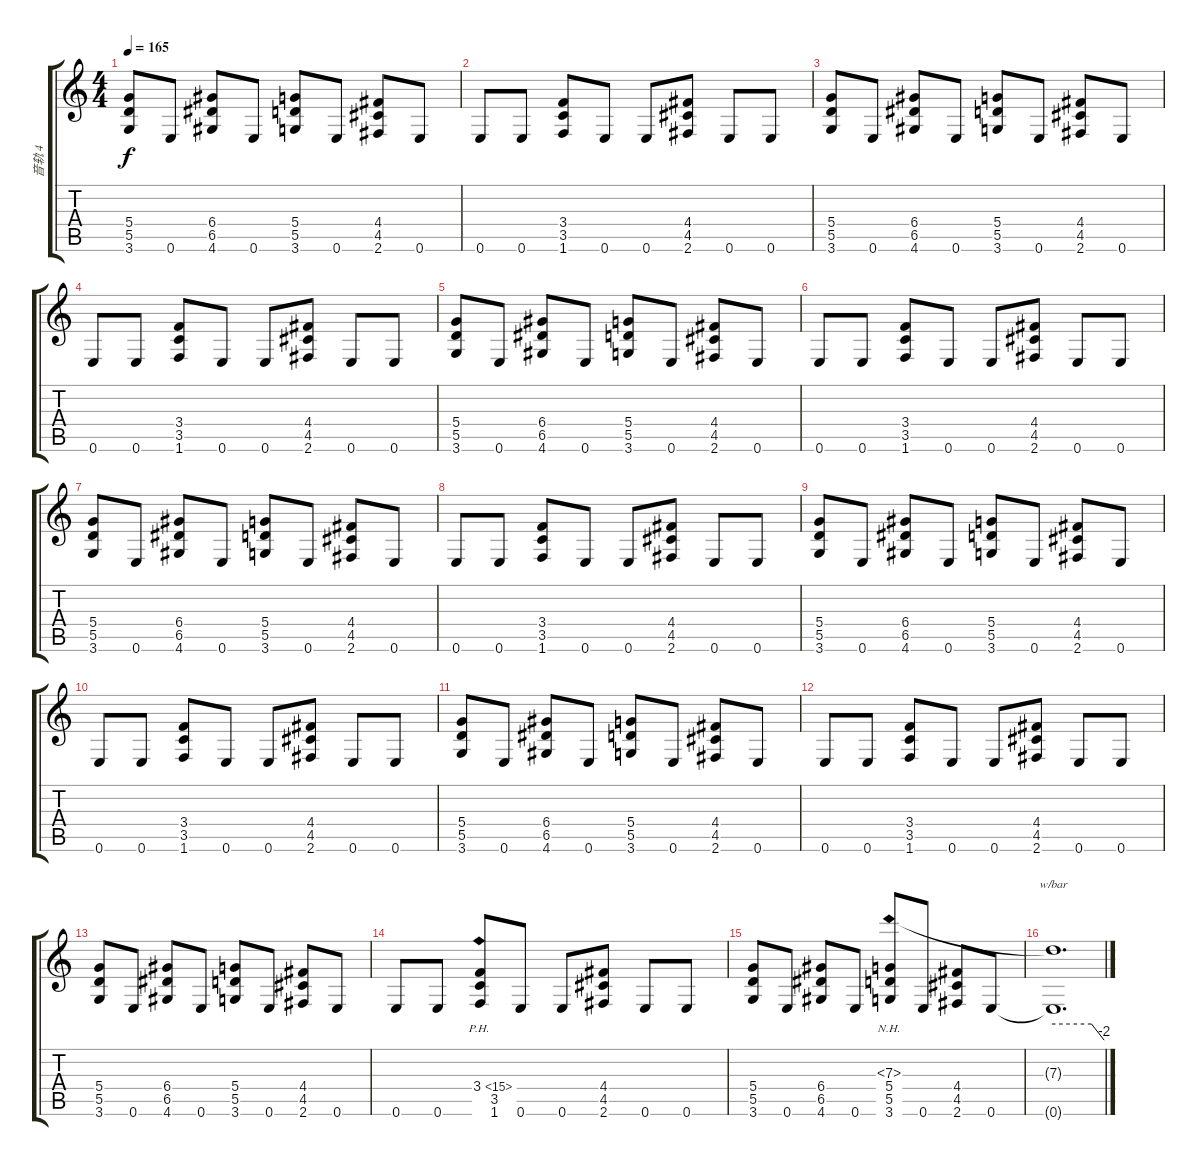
\track ("音轨 4" "音轨 4") {instrument acousticguitarsteel}
\staff {score tabs}
\tuning (E4 B3 G3 D3 A2 E2) {hide}
\ts (4 4)
\tempo 165
\clef g2
\ks c
(5.4 5.5 3.6).8{dy f} 0.6.8 (6.4 6.5 4.6).8 0.6.8 (5.4 5.5 3.6).8 0.6.8 (4.4 4.5 2.6).8 0.6.8 |
0.6.8 0.6.8 (3.4 3.5 1.6).8 0.6.8 0.6.8 (4.4 4.5 2.6).8 0.6.8 0.6.8 |
(5.4 5.5 3.6).8 0.6.8 (6.4 6.5 4.6).8 0.6.8 (5.4 5.5 3.6).8 0.6.8 (4.4 4.5 2.6).8 0.6.8 |
0.6.8 0.6.8 (3.4 3.5 1.6).8 0.6.8 0.6.8 (4.4 4.5 2.6).8 0.6.8 0.6.8 |
(5.4 5.5 3.6).8 0.6.8 (6.4 6.5 4.6).8 0.6.8 (5.4 5.5 3.6).8 0.6.8 (4.4 4.5 2.6).8 0.6.8 |
0.6.8 0.6.8 (3.4 3.5 1.6).8 0.6.8 0.6.8 (4.4 4.5 2.6).8 0.6.8 0.6.8 |
(5.4 5.5 3.6).8 0.6.8 (6.4 6.5 4.6).8 0.6.8 (5.4 5.5 3.6).8 0.6.8 (4.4 4.5 2.6).8 0.6.8 |
0.6.8 0.6.8 (3.4 3.5 1.6).8 0.6.8 0.6.8 (4.4 4.5 2.6).8 0.6.8 0.6.8 |
(5.4 5.5 3.6).8 0.6.8 (6.4 6.5 4.6).8 0.6.8 (5.4 5.5 3.6).8 0.6.8 (4.4 4.5 2.6).8 0.6.8{txt ""} |
0.6.8 0.6.8 (3.4 3.5 1.6).8 0.6.8 0.6.8 (4.4 4.5 2.6).8 0.6.8 0.6.8 |
(5.4 5.5 3.6).8 0.6.8 (6.4 6.5 4.6).8 0.6.8 (5.4 5.5 3.6).8 0.6.8 (4.4 4.5 2.6).8 0.6.8 |
0.6.8 0.6.8 (3.4 3.5 1.6).8 0.6.8 0.6.8 (4.4 4.5 2.6).8 0.6.8 0.6.8 |
(5.4 5.5 3.6).8 0.6.8 (6.4 6.5 4.6).8 0.6.8 (5.4 5.5 3.6).8 0.6.8 (4.4 4.5 2.6).8 0.6.8 |
0.6.8 0.6.8 (3.4{ph 12} 3.5 1.6).8 0.6.8 0.6.8 (4.4 4.5 2.6).8 0.6.8 0.6.8 |
(5.4 5.5 3.6).8 0.6.8 (6.4 6.5 4.6).8 0.6.8 (7.3{nh} 5.4 5.5 3.6).8 0.6.8 (4.4 4.5 2.6).8 0.6.8 |
(7.3{t} 0.6{t}).1{d tbe (custom default 0 0 45 0 60 -8)}
